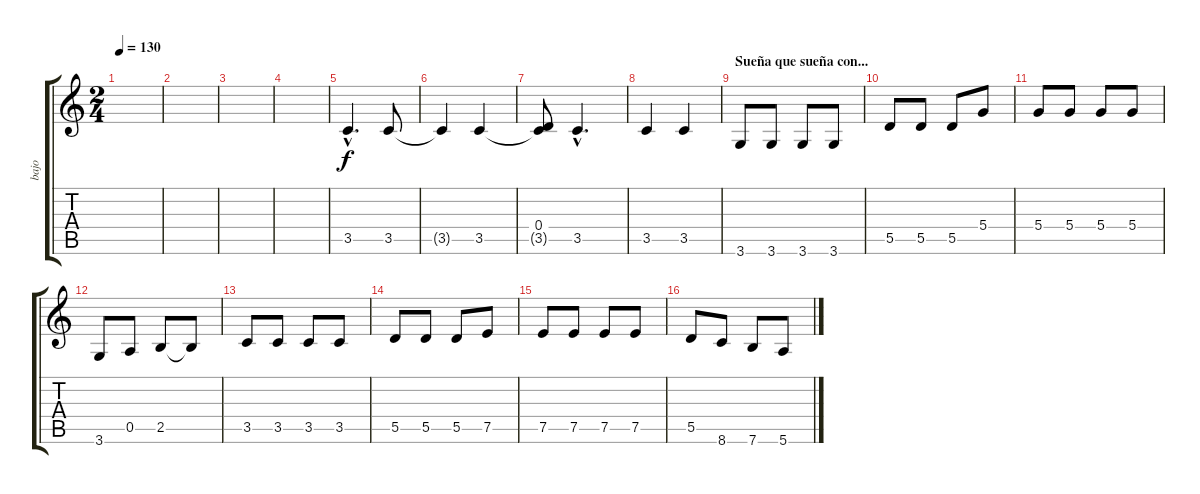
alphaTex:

\track ("bajo" "bajo") {instrument electricbassfinger}
\staff {score tabs}
\tuning (E4 B3 G3 D3 A2 E2) {hide}
\ts (2 4)
\tempo 130
\clef g2
\ks c
|
|
|
|
3.5{hac}.4{d} 3.5.8 |
3.5{t}.4 3.5.4 |
(0.4 3.5{t}).8 3.5{hac}.4{d} |
3.5.4 3.5.4 |
\section ("" "Sueña que sueña con...")
3.6.8 3.6.8 3.6.8 3.6.8 |
5.5.8 5.5.8 5.5.8 5.4.8 |
5.4.8 5.4.8 5.4.8 5.4.8 |
3.6.8 0.5.8 2.5.8 2.5{t}.8 |
3.5.8 3.5.8 3.5.8 3.5.8 |
5.5.8 5.5.8 5.5.8 7.5.8 |
7.5.8 7.5.8 7.5.8 7.5.8 |
5.5.8 8.6.8 7.6.8 5.6.8
